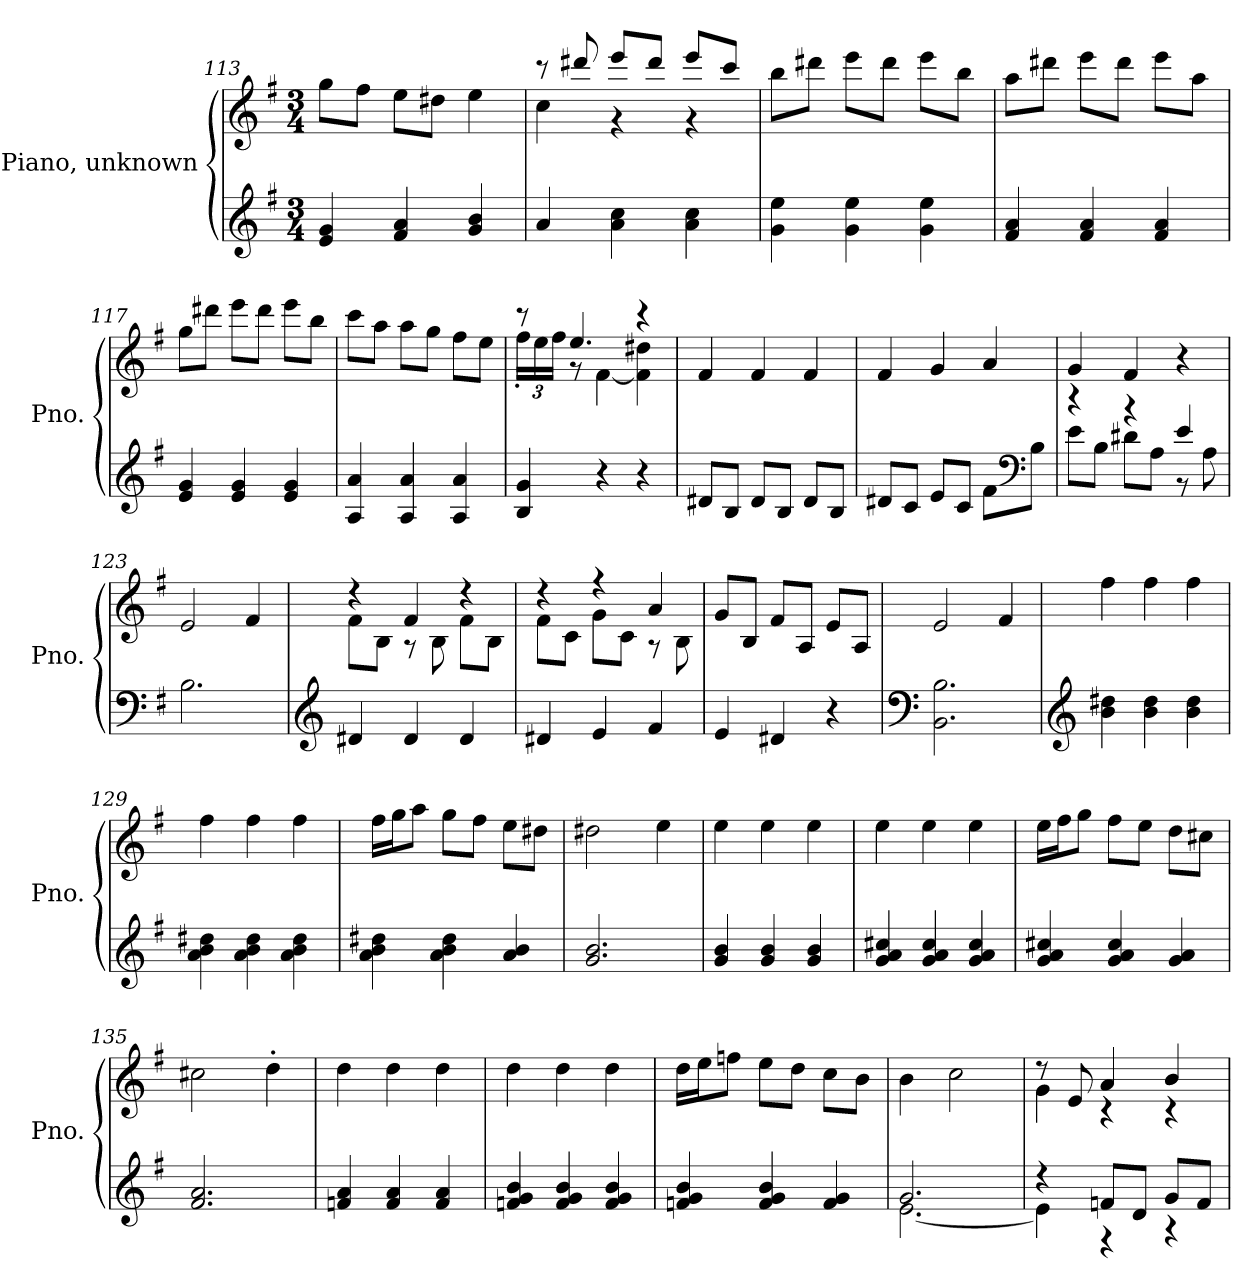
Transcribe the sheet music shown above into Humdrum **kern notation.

**kern	**kern
*part1	*part1
*staff2	*staff1
*I"Piano, unknown	*
*I'Pno.	*
*clefG2	*clefG2
*k[f#]	*k[f#]
*M3/4	*M3/4
=113	=113
4e/ 4g/	8gg\L
.	8ff#\J
4f#/ 4a/	8ee\L
.	8dd#X\J
4g/ 4b/	4ee\
=114	=114
*	*^
4a/	8r	4cc\
.	8ddd#X/	.
4a\ 4cc\	8eee/L	4r
.	8ddd#/J	.
4a\ 4cc\	8eee/L	4r
.	8ccc/J	.
*	*v	*v
!!LO:LB:g=z
=115	=115
4g\ 4ee\	8bb\L
.	8ddd#X\J
4g\ 4ee\	8eee\L
.	8ddd#\J
4g\ 4ee\	8eee\L
.	8bb\J
=116	=116
4f#/ 4a/	8aa\L
.	8ddd#X\J
4f#/ 4a/	8eee\L
.	8ddd#\J
4f#/ 4a/	8eee\L
.	8aa\J
=117	=117
4e/ 4g/	8gg\L
.	8ddd#X\J
4e/ 4g/	8eee\L
.	8ddd#\J
4e/ 4g/	8eee\L
.	8bb\J
=118	=118
4A/ 4a/	8ccc\L
.	8aa\J
4A/ 4a/	8aa\L
.	8gg\J
4A/ 4a/	8ff#\L
.	8ee\J
=119	=119
*	*^
*	*	*Xbrackettup
4B/ 4g/	8r	24ff#'\LL
.	.	24ee\
.	.	24ff#\JJ
.	4.ee/	8r
4r	.	[4f#\
4r	4r	4f#\] 4dd#X\
*	*v	*v
!!LO:LB:g=z
=120	=120
8d#X/L	4f#/
8B/J	.
8d#/L	4f#/
8B/J	.
8d#/L	4f#/
8B/J	.
=121	=121
8d#X/L	4f#/
8c/J	.
8e/L	4g/
8c/J	.
8f#\L	4a/
*clefF4	*
8B\J	.
=122	=122
*^	*
4r	8e\L	4g/
.	8B\J	.
4r	8d#X\L	4f#/
.	8A\J	.
4e/	8r	4r
.	8A\	.
*v	*v	*
=123	=123
2.B\	2e/
.	4f#/
=124	=124
*clefG2	*
*	*^
4d#X/	4r	8f#\L
.	.	8B\J
4d#/	4f#/	8r
.	.	8B\
4d#/	4r	8f#\L
.	.	8B\J
=125	=125	=125
4d#X/	4r	8f#\L
.	.	8c\J
4e/	4r	8g\L
.	.	8c\J
4f#/	4a/	8r
.	.	8B\
*	*v	*v
!!LO:LB:g=z
=126	=126
4e/	8g/L
.	8B/J
4d#X/	8f#/L
.	8A/J
4r	8e/L
.	8A/J
=127	=127
*clefF4	*
2.BB\ 2.B\	2e/
.	4f#/
=128	=128
*clefG2	*
4b\ 4dd#X\	4ff#\
4b\ 4dd#\	4ff#\
4b\ 4dd#\	4ff#\
=129	=129
4a\ 4b\ 4dd#X\	4ff#\
4a\ 4b\ 4dd#\	4ff#\
4a\ 4b\ 4dd#\	4ff#\
=130	=130
4a\ 4b\ 4dd#X\	16ff#\LL
.	16gg\J
.	8aa\J
4a\ 4b\ 4dd#\	8gg\L
.	8ff#\J
4a/ 4b/	8ee\L
.	8dd#X\J
=131	=131
2.g/ 2.b/	2dd#X\
.	4ee\
=132	=132
4g/ 4b/	4ee\
4g/ 4b/	4ee\
4g/ 4b/	4ee\
!!LO:LB:g=z
=133	=133
4g/ 4a/ 4cc#X/	4ee\
4g/ 4a/ 4cc#/	4ee\
4g/ 4a/ 4cc#/	4ee\
=134	=134
4g/ 4a/ 4cc#X/	16ee\LL
.	16ff#\J
.	8gg\J
4g/ 4a/ 4cc#/	8ff#\L
.	8ee\J
4g/ 4a/	8dd\L
.	8cc#X\J
=135	=135
2.f#/ 2.a/	2cc#X\
.	4dd'\
=136	=136
4fn/ 4a/	4dd\
4f/ 4a/	4dd\
4f/ 4a/	4dd\
=137	=137
4fn/ 4g/ 4b/	4dd\
4f/ 4g/ 4b/	4dd\
4f/ 4g/ 4b/	4dd\
=138	=138
4fn/ 4g/ 4b/	16dd\LL
.	16ee\J
.	8ffn\J
4f/ 4g/ 4b/	8ee\L
.	8dd\J
4f/ 4g/	8cc\L
.	8b\J
=139	=139
*^	*
2.g/	[2.e\	4b\
.	.	2cc\
!!LO:LB:g=z
=140	=140	=140
*	*	*^
4r	4e\]	8r	4g\
.	.	8e/	.
8fn/L	4r	4a/	4r
8d/J	.	.	.
8g/L	4r	4b/	4r
8f/J	.	.	.
*v	*v	*	*
*	*v	*v
=	=
*-	*-
